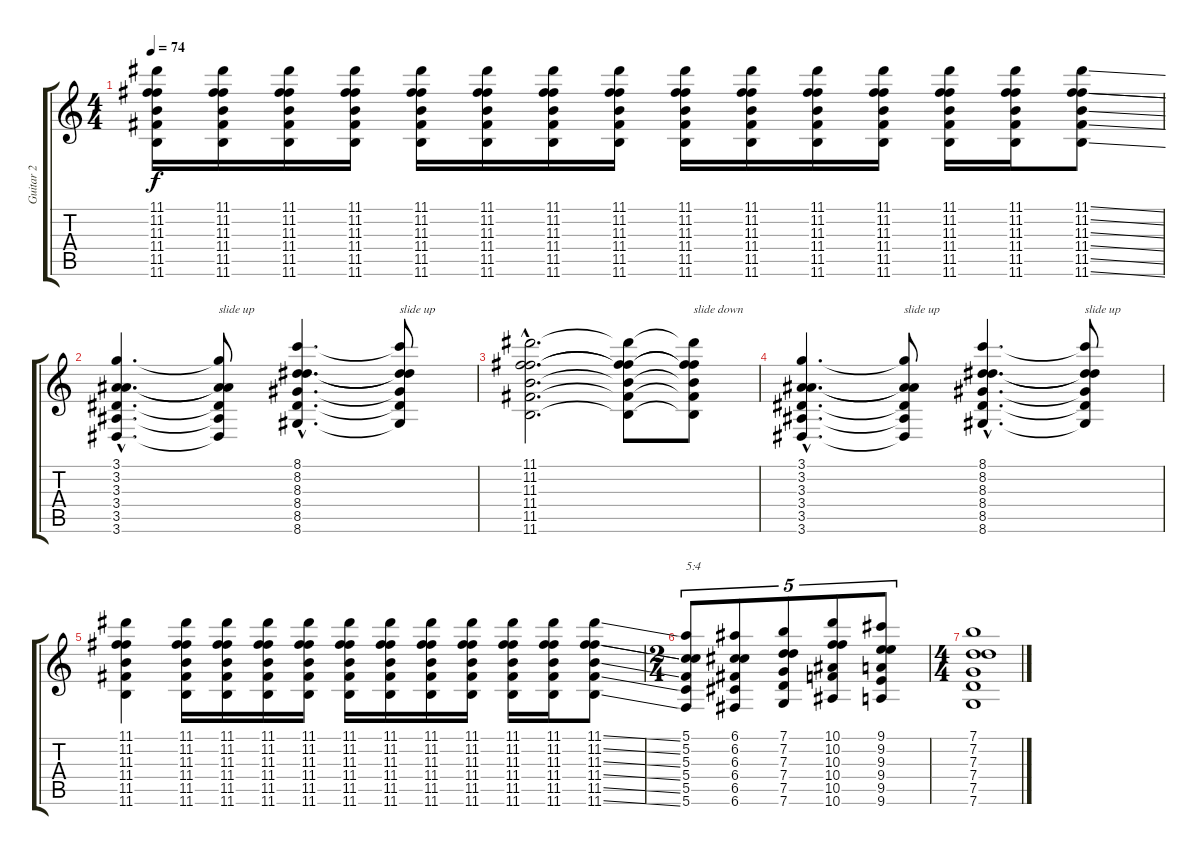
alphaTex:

\track ("Guitar 2" "Guitar 2") {instrument overdrivenguitar}
\staff {score tabs}
\tuning (E4 G3 G3 C3 G2 C2) {hide}
\ts (4 4)
\tempo 74
\clef g2
\ks c
(11.1 11.2 11.3 11.4 11.5 11.6).16{dy f} (11.1 11.2 11.3 11.4 11.5 11.6).16 (11.1 11.2 11.3 11.4 11.5 11.6).16 (11.1 11.2 11.3 11.4 11.5 11.6).16 (11.1 11.2 11.3 11.4 11.5 11.6).16 (11.1 11.2 11.3 11.4 11.5 11.6).16 (11.1 11.2 11.3 11.4 11.5 11.6).16 (11.1 11.2 11.3 11.4 11.5 11.6).16 (11.1 11.2 11.3 11.4 11.5 11.6).16 (11.1 11.2 11.3 11.4 11.5 11.6).16 (11.1 11.2 11.3 11.4 11.5 11.6).16 (11.1 11.2 11.3 11.4 11.5 11.6).16 (11.1 11.2 11.3 11.4 11.5 11.6).16 (11.1 11.2 11.3 11.4 11.5 11.6).16 (11.1{ss} 11.2{ss} 11.3{ss} 11.4{ss} 11.5{ss} 11.6{ss}).8 |
(3.1{hac} 3.2{hac} 3.3{hac} 3.4{hac} 3.5{hac} 3.6{hac}).4{d} (3.1{t} 3.2{t} 3.3{t} 3.4{t} 3.5{t} 3.6{t}).8{txt "slide up"} (8.1{hac} 8.2{hac} 8.3{hac} 8.4{hac} 8.5{hac} 8.6{hac}).4{d} (8.1{t} 8.2{t} 8.3{t} 8.4{t} 8.5{t} 8.6{t}).8{txt "slide up"} |
(11.1{hac} 11.2{hac} 11.3{hac} 11.4{hac} 11.5{hac} 11.6{hac}).2{d} (11.1{t} 11.2{t} 11.3{t} 11.4{t} 11.5{t} 11.6{t}).8 (11.1{t} 11.2{t} 11.3{t} 11.4{t} 11.5{t} 11.6{t}).8{txt "slide down"} |
(3.1{hac} 3.2{hac} 3.3{hac} 3.4{hac} 3.5{hac} 3.6{hac}).4{d} (3.1{t} 3.2{t} 3.3{t} 3.4{t} 3.5{t} 3.6{t}).8{txt "slide up"} (8.1{hac} 8.2{hac} 8.3{hac} 8.4{hac} 8.5{hac} 8.6{hac}).4{d} (8.1{t} 8.2{t} 8.3{t} 8.4{t} 8.5{t} 8.6{t}).8{txt "slide up"} |
(11.1 11.2 11.3 11.4 11.5 11.6).4 (11.1 11.2 11.3 11.4 11.5 11.6).16 (11.1 11.2 11.3 11.4 11.5 11.6).16 (11.1 11.2 11.3 11.4 11.5 11.6).16 (11.1 11.2 11.3 11.4 11.5 11.6).16 (11.1 11.2 11.3 11.4 11.5 11.6).16 (11.1 11.2 11.3 11.4 11.5 11.6).16 (11.1 11.2 11.3 11.4 11.5 11.6).16 (11.1 11.2 11.3 11.4 11.5 11.6).16 (11.1 11.2 11.3 11.4 11.5 11.6).16 (11.1 11.2 11.3 11.4 11.5 11.6).16 (11.1{ss} 11.2{ss} 11.3{ss} 11.4{ss} 11.5{ss} 11.6{ss}).8 |
\ts (2 4)
(5.1 5.2 5.3 5.4 5.5 5.6).8{tu (5 4) txt "5:4"} (6.1 6.2 6.3 6.4 6.5 6.6).8{tu (5 4)} (7.1 7.2 7.3 7.4 7.5 7.6).8{tu (5 4)} (10.1 10.2 10.3 10.4 10.5 10.6).8{tu (5 4)} (9.1 9.2 9.3 9.4 9.5 9.6).8{tu (5 4)} |
\ts (4 4)
(7.1 7.2 7.3 7.4 7.5 7.6).1
